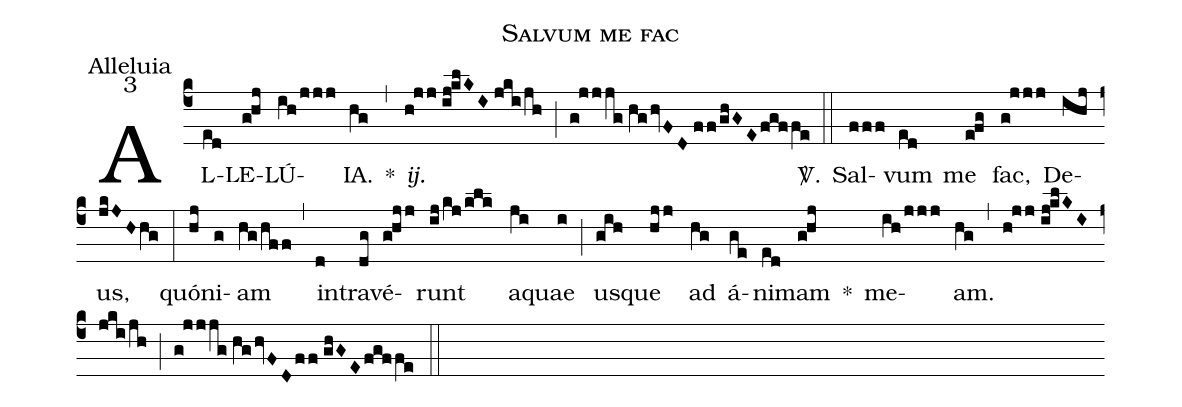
name:Salvum me fac;
office-part:Alleluia;
mode:3;
%%
(c4) AL(ed)LE(g!hj)LÚ(ih/jjj)IA.(hg) *(,) <i>ij.</i>(h!jj//ij!klKI//jki/jh) (;) (g!jjjg//hghvFD//ff/ghGE/fgffe) <sp>V/</sp>.(::) Sal(fff)vum(ed) me(e!fg) fac,(g!jjj) De(ihj)us,(jkJHhg) (:) quó(hj)ni(g)am(hg/hff) (,) in(d)tra(dg)vé(g!hjj)runt(ij/kj/klk) a(ji)quae(i) (;) us(gih)que(hjj) ad(hg) á(ge)ni(ed)mam(g!hj) *() me(ih/jjj)am.(hg) (,) (h!jj//ij!klKIjki/jh) (;) (g!jjjg//hghvFDff//ghGEfgffe) (::)
